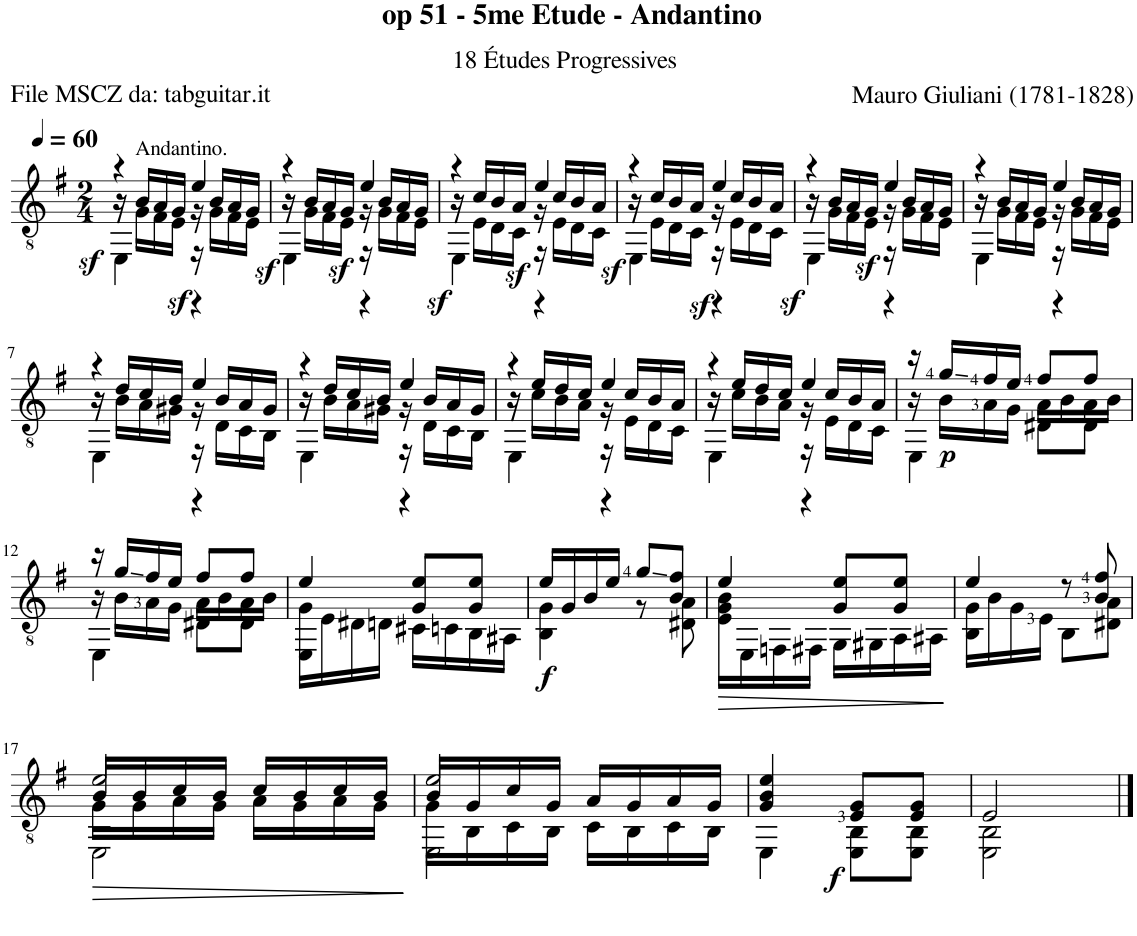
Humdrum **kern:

**kern	**dynam
*part1	*part1
*staff1	*staff1
*I"Guitar	*
*I'Guit.	*
*clefGv2	*
*k[f#]	*
*M2/4	*
*MM60	*
=1	=1
*^	*
*	*^	*
*	*	*^	*
!	!	!	!	!LO:DY:b
4r	16r	16r	4EE\	sf
!	!LO:TX:a:t=Andantino.	!	!	!
.	16G\LL	16B/LL	.	.
.	16F#\	16A/	.	.
.	16E\JJ	16G/JJ	.	.
!	!	!	!	!LO:DY:b
4e/	16r	16r	4r	sf
.	16G\LL	16B/LL	.	.
.	16F#\	16A/	.	.
!	!	!	!	!LO:DY:b
.	16E\JJ	16G/JJ	.	sf
=2	=2	=2	=2	=2
4r	16r	16r	4EE\	.
.	16G\LL	16B/LL	.	.
.	16F#\	16A/	.	.
.	16E\JJ	16G/JJ	.	.
!	!	!	!	!LO:DY:b
4e/	16r	16r	4r	sf
.	16G\LL	16B/LL	.	.
.	16F#\	16A/	.	.
!	!	!	!	!LO:DY:b
.	16E\JJ	16G/JJ	.	sf
=3	=3	=3	=3	=3
4r	16r	16r	4EE\	.
.	16E\LL	16c/LL	.	.
.	16D\	16B/	.	.
.	16C\JJ	16A/JJ	.	.
!	!	!	!	!LO:DY:b
4e/	16r	16r	4r	sf
.	16E\LL	16c/LL	.	.
.	16D\	16B/	.	.
!	!	!	!	!LO:DY:b
.	16C\JJ	16A/JJ	.	sf
=4	=4	=4	=4	=4
4r	16r	16r	4EE\	.
.	16E\LL	16c/LL	.	.
.	16D\	16B/	.	.
.	16C\JJ	16A/JJ	.	.
!	!	!	!	!LO:DY:b
4e/	16r	16r	4r	sf
.	16E\LL	16c/LL	.	.
.	16D\	16B/	.	.
!	!	!	!	!LO:DY:b
.	16C\JJ	16A/JJ	.	sf
=5	=5	=5	=5	=5
4r	16r	16r	4EE\	.
.	16G\LL	16B/LL	.	.
.	16F#\	16A/	.	.
.	16E\JJ	16G/JJ	.	.
!	!	!	!	!LO:DY:b
4e/	16r	16r	4r	sf
.	16G\LL	16B/LL	.	.
.	16F#\	16A/	.	.
.	16E\JJ	16G/JJ	.	.
=6	=6	=6	=6	=6
4r	16r	16r	4EE\	.
.	16G\LL	16B/LL	.	.
.	16F#\	16A/	.	.
.	16E\JJ	16G/JJ	.	.
4e/	16r	16r	4r	.
.	16G\LL	16B/LL	.	.
.	16F#\	16A/	.	.
.	16E\JJ	16G/JJ	.	.
!!LO:LB:g=z	!!	!!	!!
=7	=7	=7	=7	=7
4r	16r	16r	4EE\	.
.	16B\LL	16d/LL	.	.
.	16A\	16c/	.	.
.	16G#X\JJ	16B/JJ	.	.
4e/	16r	16r	4r	.
.	16D\LL	16B/LL	.	.
.	16C\	16A/	.	.
.	16BB\JJ	16G#/JJ	.	.
=8	=8	=8	=8	=8
4r	16r	16r	4EE\	.
.	16B\LL	16d/LL	.	.
.	16A\	16c/	.	.
.	16G#X\JJ	16B/JJ	.	.
4e/	16r	16r	4r	.
.	16D\LL	16B/LL	.	.
.	16C\	16A/	.	.
.	16BB\JJ	16G#/JJ	.	.
=9	=9	=9	=9	=9
4r	16r	16r	4EE\	.
.	16c\LL	16e/LL	.	.
.	16B\	16d/	.	.
.	16A\JJ	16c/JJ	.	.
4e/	16r	16r	4r	.
.	16E\LL	16c/LL	.	.
.	16D\	16B/	.	.
.	16C\JJ	16A/JJ	.	.
=10	=10	=10	=10	=10
4r	16r	16r	4EE\	.
.	16c\LL	16e/LL	.	.
.	16B\	16d/	.	.
.	16A\JJ	16c/JJ	.	.
4e/	16r	16r	4r	.
.	16E\LL	16c/LL	.	.
.	16D\	16B/	.	.
.	16C\JJ	16A/JJ	.	.
*	*	*v	*v	*
=11	=11	=11	=11
16r	16r	4EE\	.
!	!	!	!LO:DY:b
16g/LL	16B\LL	.	p
16f#/	16A\	.	.
16e/JJ	16G\JJ	.	.
8f#/L	16A\LL	8D#X\L	.
.	16B\	.	.
8f#/J	16A\	8D#\J	.
.	16B\JJ	.	.
!!LO:LB:g=z	!!	!!
=12	=12	=12	=12
16r	16r	4EE\	.
16g/LL	16B\LL	.	.
16f#/	16A\	.	.
16e/JJ	16G\JJ	.	.
8f#/L	16A\LL	8D#X\L	.
.	16B\	.	.
8f#/J	16A\	8D#\J	.
.	16B\JJ	.	.
*	*v	*v	*
=13	=13	=13
4e/	16EE\ 16G\LL	.
.	16E\	.
.	16D#X\	.
.	16Dn\JJ	.
8G/ 8e/L	16C#X\LL	.
.	16Cn\	.
8G/ 8e/J	16BB\	.
.	16AA#X\JJ	.
=14	=14	=14
!	!	!LO:DY:b
16e/LL	4BB\ 4G\	f
16G/	.	.
16B/	.	.
16e/JJ	.	.
8g/L	8r	.
8B/ 8f#/J	8D#X\ 8A\	.
=15	=15	=15
!	!	!LO:HP:b
4e/	16E\ 16G\ 16B\LL	>
.	16EE\	.
.	16FFn\	.
.	16FF#X\JJ	.
8G/ 8e/L	16GG\LL	.
.	16GG#X\	.
8G/ 8e/J	16AA\	.
.	16AA#X\JJ	.
*v	*v	*
.	]
=16	=16
*^	*
4e/	16BB\ 16G\LL	.
.	16B\	.
.	16G\	.
.	16E\JJ	.
8r	8BB\L	.
8B/ 8f#/	8D#X\ 8A\J	.
!!LO:LB:g=z	!!
=17	=17	=17
!	!	!LO:HP:b
*^	*^	*
2e/	16G\LL	16B/LL	2EE\	>
.	16G\	16B/	.	.
.	16A\	16c/	.	.
.	16G\JJ	16B/JJ	.	.
.	16A\LL	16c/LL	.	.
.	16G\	16B/	.	.
.	16A\	16c/	.	.
.	16G\JJ	16B/JJ	.	.
*v	*v	*v	*v	*
.	]
=18	=18
*^	*
*	*^	*
*	*	*^	*
2e/	16G\LL	16B/LL	2EE\	.
.	16BB\	16G/	.	.
.	16C\	16c/	.	.
.	16BB\JJ	16G/JJ	.	.
.	16C\LL	16A/LL	.	.
.	16BB\	16G/	.	.
.	16C\	16A/	.	.
.	16BB\JJ	16G/JJ	.	.
*	*v	*v	*v	*
=19	=19	=19
4G/ 4B/ 4e/	4EE\	.
!	!	!LO:DY:b
8E/ 8G/L	8EE\ 8BB\L	f
8E/ 8G/J	8EE\ 8BB\J	.
=20	=20	=20
2E/	2EE\ 2BB\	.
*v	*v	*
==	==
*-	*-
